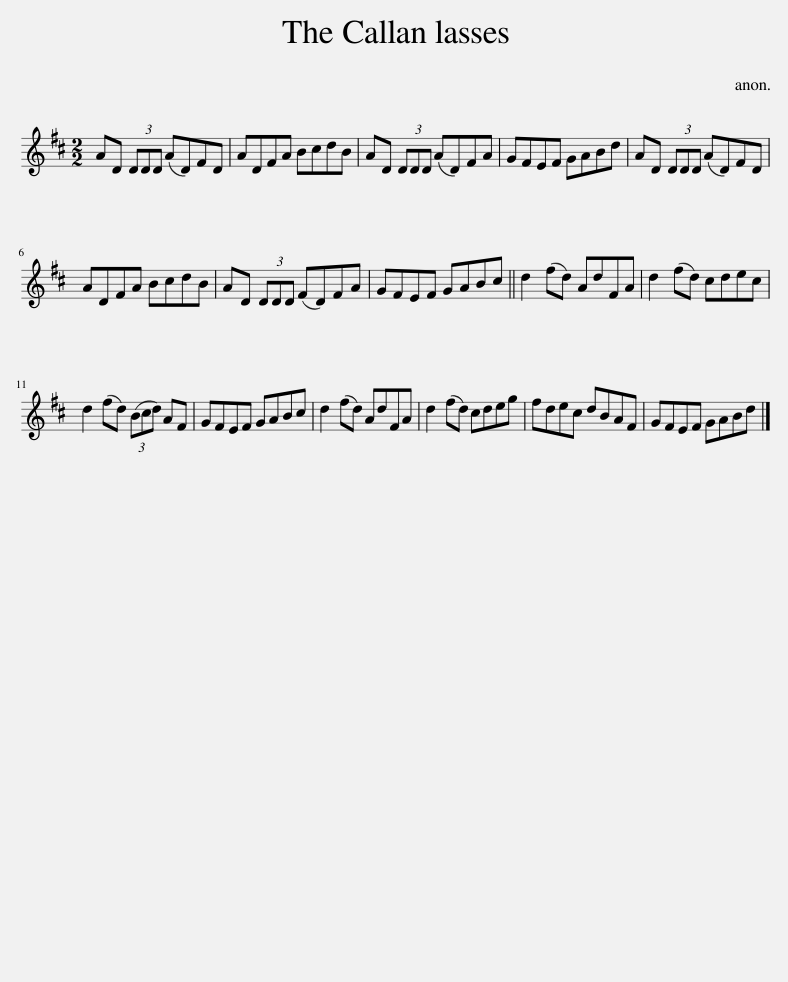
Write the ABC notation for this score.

X:1
L:1/8
M:2/2
I:linebreak $
K:D
V:1 treble
V:1
 AD (3DDD (AD)FD | ADFA BcdB | AD (3DDD (AD)FA | GFEF GABd | AD (3DDD (AD)FD |$ %5
 ADFA BcdB | AD (3DDD (FD)FA | GFEF GABc || d2 (fd) AdFA | d2 (fd) cdec |$ %10
 d2 (fd) (3(Bcd) AF | GFEF GABc | d2 (fd) AdFA | d2 (fd) cdeg | fdec dBAF | %15
 GFEF GABd |] %16
